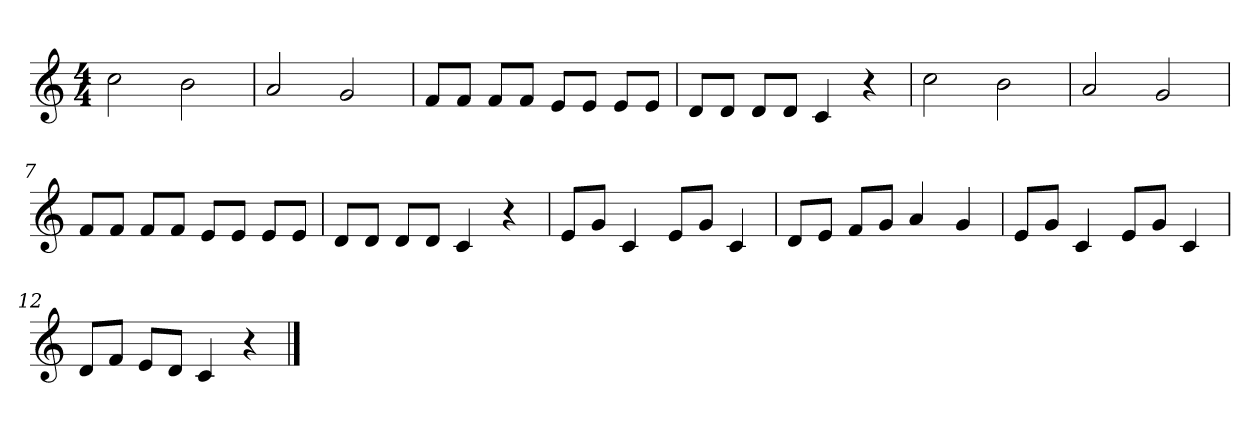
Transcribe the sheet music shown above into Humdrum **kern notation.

**kern
*part1
*staff1
*k[]
*M4/4
*MM120
=1
2cc
2b
=2
2a
2g
=3
8fL
8fJ
8fL
8fJ
8eL
8eJ
8eL
8eJ
=4
8dL
8dJ
8dL
8dJ
4c
4r
=5
2cc
2b
=6
2a
2g
=7
8fL
8fJ
8fL
8fJ
8eL
8eJ
8eL
8eJ
=8
8dL
8dJ
8dL
8dJ
4c
4r
=9
8eL
8gJ
4c
8eL
8gJ
4c
=10
8dL
8eJ
8fL
8gJ
4a
4g
=11
8eL
8gJ
4c
8eL
8gJ
4c
=12
8dL
8fJ
8eL
8dJ
4c
4r
==
*-
